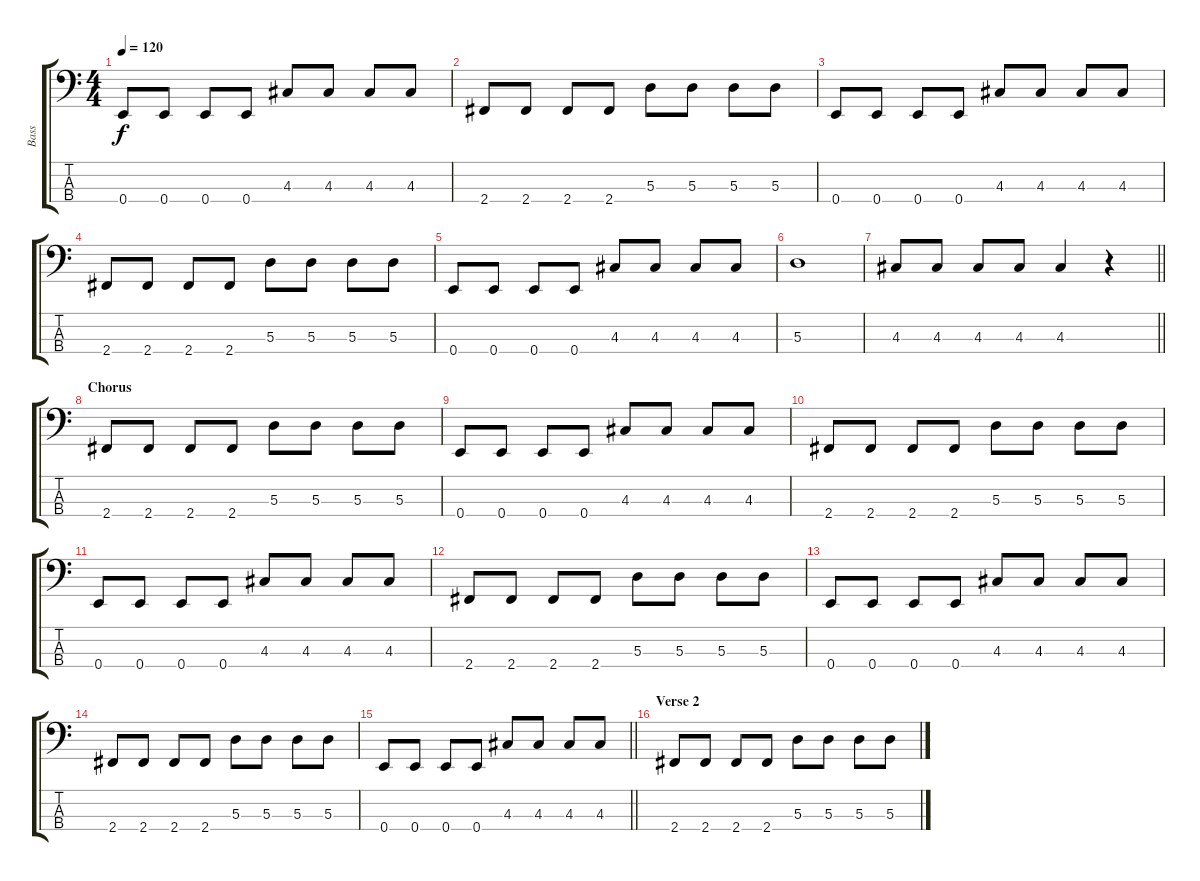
\track ("Bass" "Bass") {instrument electricbassfinger}
\staff {score tabs}
\tuning (G2 D2 A1 E1) {hide}
\ts (4 4)
\tempo 120
\clef f4
\ks c
0.4.8{dy f} 0.4.8 0.4.8 0.4.8 4.3.8 4.3.8 4.3.8 4.3.8 |
2.4.8{volume 7} 2.4.8 2.4.8 2.4.8 5.3.8 5.3.8 5.3.8 5.3.8 |
0.4.8 0.4.8 0.4.8 0.4.8 4.3.8 4.3.8 4.3.8 4.3.8 |
2.4.8{volume 7} 2.4.8 2.4.8 2.4.8 5.3.8 5.3.8 5.3.8 5.3.8 |
0.4.8 0.4.8 0.4.8 0.4.8 4.3.8 4.3.8 4.3.8 4.3.8 |
5.3.1 |
\barLineRight lightlight
4.3.8 4.3.8 4.3.8 4.3.8 4.3.4 r.4 |
\section ("" "Chorus")
2.4.8{volume 10 instrument electricbassfinger} 2.4.8 2.4.8 2.4.8 5.3.8 5.3.8 5.3.8 5.3.8 |
0.4.8 0.4.8 0.4.8 0.4.8 4.3.8 4.3.8 4.3.8 4.3.8 |
2.4.8{volume 7} 2.4.8 2.4.8 2.4.8 5.3.8 5.3.8 5.3.8 5.3.8 |
0.4.8 0.4.8 0.4.8 0.4.8 4.3.8 4.3.8 4.3.8 4.3.8 |
2.4.8{volume 7} 2.4.8 2.4.8 2.4.8 5.3.8 5.3.8 5.3.8 5.3.8 |
0.4.8 0.4.8 0.4.8 0.4.8 4.3.8 4.3.8 4.3.8 4.3.8 |
2.4.8{volume 7} 2.4.8 2.4.8 2.4.8 5.3.8 5.3.8 5.3.8 5.3.8 |
\barLineRight lightlight
0.4.8 0.4.8 0.4.8 0.4.8 4.3.8 4.3.8 4.3.8 4.3.8 |
\section ("" "Verse 2")
2.4.8{volume 10 instrument electricbassfinger} 2.4.8 2.4.8 2.4.8 5.3.8 5.3.8 5.3.8 5.3.8
